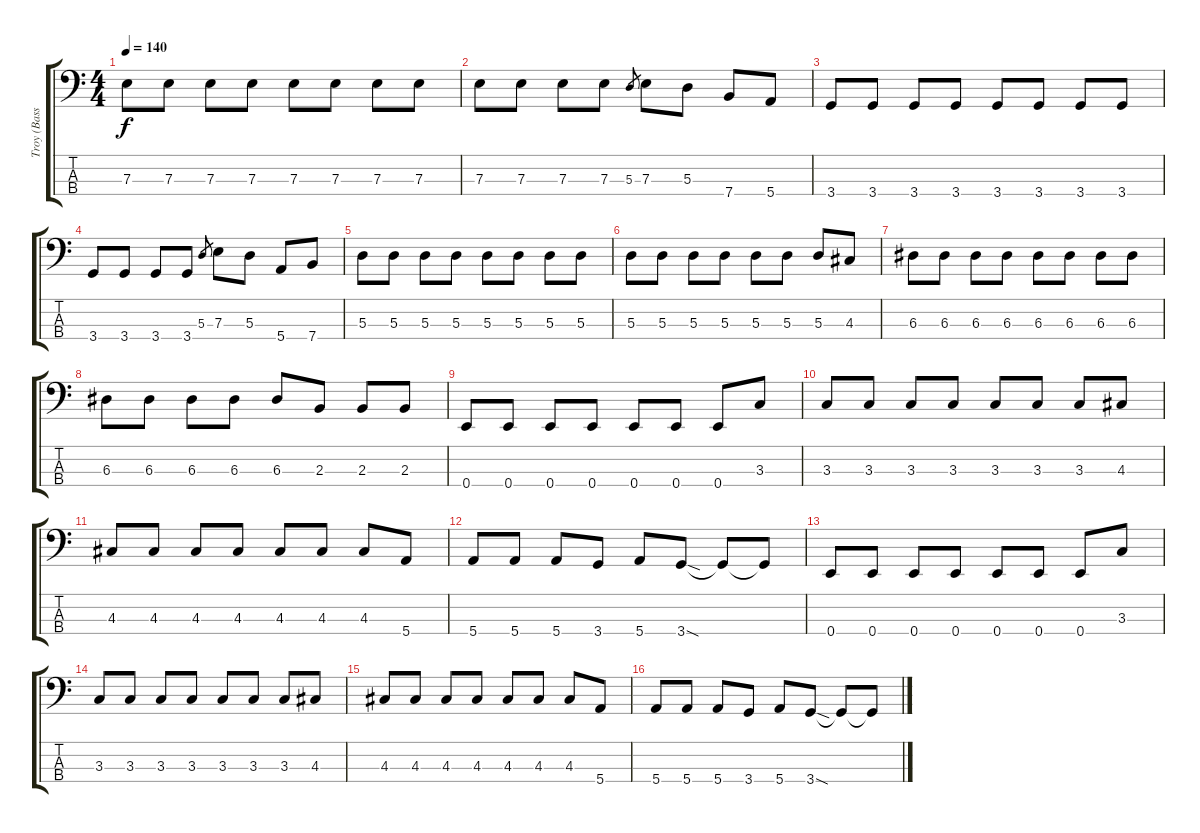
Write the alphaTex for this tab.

\track ("Troy (Bass)" "Troy (Bass") {instrument electricbassfinger}
\staff {score tabs}
\tuning (G2 D2 A1 E1) {hide}
\ts (4 4)
\tempo 140
\clef f4
\ks c
7.3.8{dy f instrument electricbassfinger} 7.3.8 7.3.8 7.3.8 7.3.8 7.3.8 7.3.8 7.3.8 |
7.3.8 7.3.8 7.3.8 7.3.8 5.3.8{gr} 7.3.8 5.3.8 7.4.8 5.4.8 |
3.4.8 3.4.8 3.4.8 3.4.8 3.4.8 3.4.8 3.4.8 3.4.8 |
3.4.8 3.4.8 3.4.8 3.4.8 5.3.8{gr} 7.3.8 5.3.8 5.4.8 7.4.8 |
5.3.8 5.3.8 5.3.8 5.3.8 5.3.8 5.3.8 5.3.8 5.3.8 |
5.3.8 5.3.8 5.3.8 5.3.8 5.3.8 5.3.8 5.3.8 4.3.8 |
6.3.8 6.3.8 6.3.8 6.3.8 6.3.8 6.3.8 6.3.8 6.3.8 |
6.3.8 6.3.8 6.3.8 6.3.8 6.3.8 2.3.8 2.3.8 2.3.8 |
0.4.8 0.4.8 0.4.8 0.4.8 0.4.8 0.4.8 0.4.8 3.3.8 |
3.3.8 3.3.8 3.3.8 3.3.8 3.3.8 3.3.8 3.3.8 4.3.8 |
4.3.8 4.3.8 4.3.8 4.3.8 4.3.8 4.3.8 4.3.8 5.4.8 |
5.4.8 5.4.8 5.4.8 3.4.8 5.4.8 3.4{sod}.8 3.4{t}.8 3.4{t}.8 |
0.4.8 0.4.8 0.4.8 0.4.8 0.4.8 0.4.8 0.4.8 3.3.8 |
3.3.8 3.3.8 3.3.8 3.3.8 3.3.8 3.3.8 3.3.8 4.3.8 |
4.3.8 4.3.8 4.3.8 4.3.8 4.3.8 4.3.8 4.3.8 5.4.8 |
5.4.8 5.4.8 5.4.8 3.4.8 5.4.8 3.4{sod}.8 3.4{t}.8 3.4{t}.8
